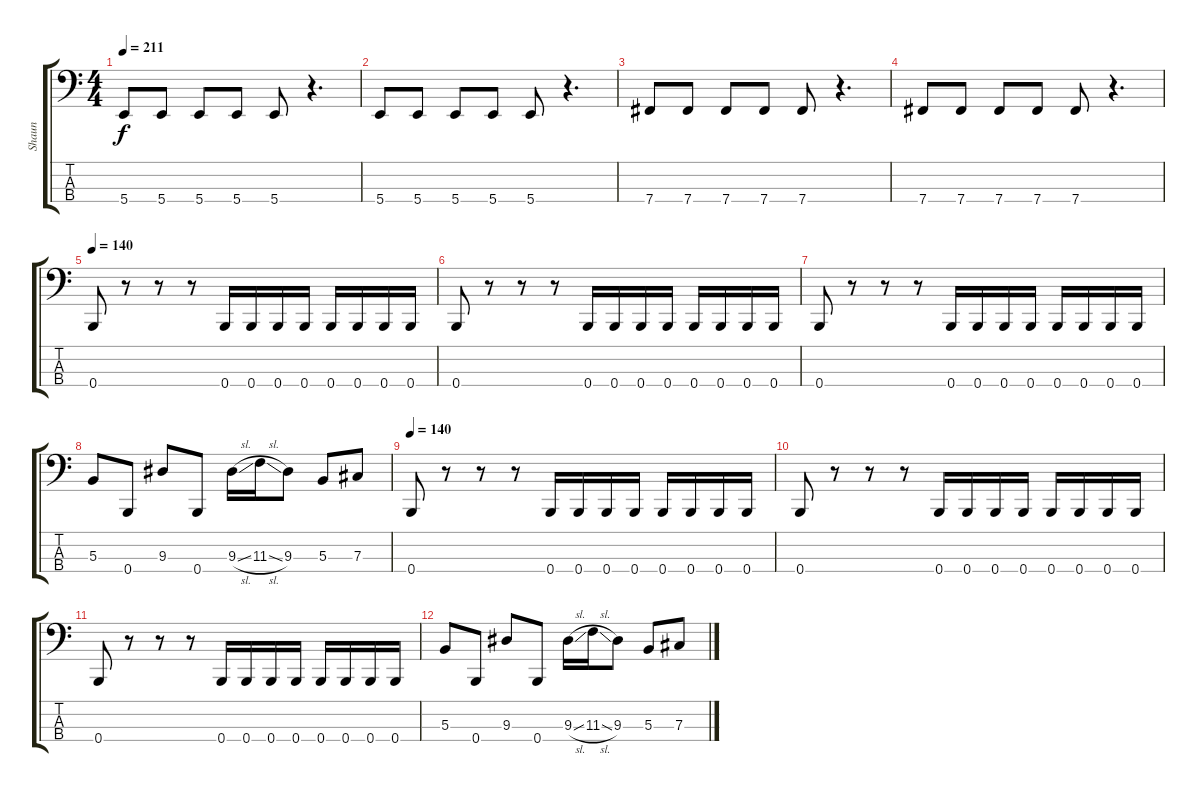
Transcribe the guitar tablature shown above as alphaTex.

\track ("Shaun" "Shaun") {instrument electricbasspick}
\staff {score tabs}
\tuning (E2 B1 Gb1 B0) {hide}
\ts (4 4)
\tempo 211
\clef f4
\ks c
5.4.8{dy f} 5.4.8 5.4.8 5.4.8 5.4.8 r.4{d} |
5.4.8 5.4.8 5.4.8 5.4.8 5.4.8 r.4{d} |
7.4.8 7.4.8 7.4.8 7.4.8 7.4.8 r.4{d} |
7.4.8 7.4.8 7.4.8 7.4.8 7.4.8 r.4{d} |
\tempo 140
0.4.8 r.8 r.8 r.8 0.4.16 0.4.16 0.4.16 0.4.16 0.4.16 0.4.16 0.4.16 0.4.16 |
0.4.8 r.8 r.8 r.8 0.4.16 0.4.16 0.4.16 0.4.16 0.4.16 0.4.16 0.4.16 0.4.16 |
0.4.8 r.8 r.8 r.8 0.4.16 0.4.16 0.4.16 0.4.16 0.4.16 0.4.16 0.4.16 0.4.16 |
5.3.8 0.4.8 9.3.8 0.4.8 9.3{sl}.16 11.3{sl}.16 9.3.8 5.3.8 7.3.8 |
\tempo 140
0.4.8 r.8 r.8 r.8 0.4.16 0.4.16 0.4.16 0.4.16 0.4.16 0.4.16 0.4.16 0.4.16 |
0.4.8 r.8 r.8 r.8 0.4.16 0.4.16 0.4.16 0.4.16 0.4.16 0.4.16 0.4.16 0.4.16 |
0.4.8 r.8 r.8 r.8 0.4.16 0.4.16 0.4.16 0.4.16 0.4.16 0.4.16 0.4.16 0.4.16 |
5.3.8 0.4.8 9.3.8 0.4.8 9.3{sl}.16 11.3{sl}.16 9.3.8 5.3.8 7.3.8
